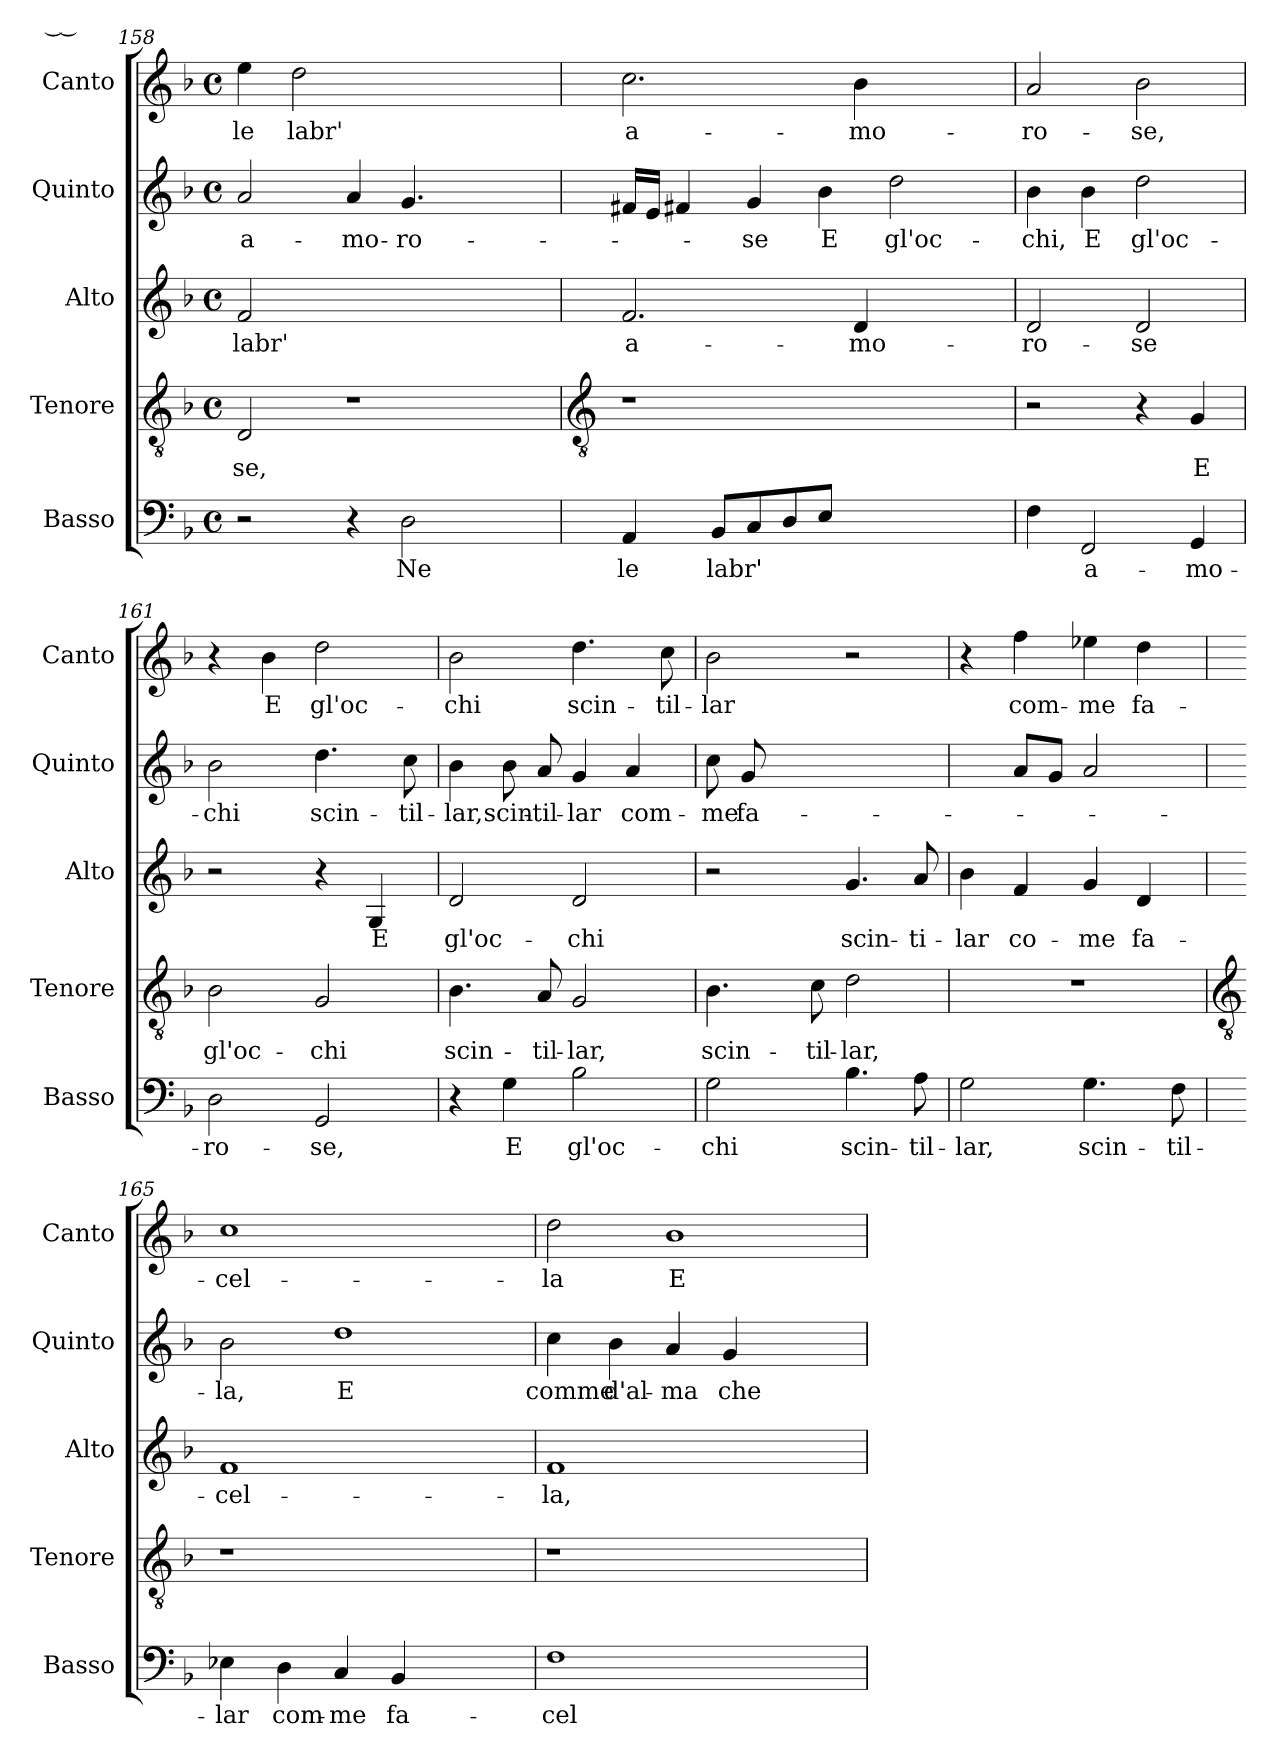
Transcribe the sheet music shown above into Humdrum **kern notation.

**kern	**text	**kern	**text	**kern	**text	**kern	**text	**kern	**text
*part5	*part5	*part4	*part4	*part3	*part3	*part2	*part2	*part1	*part1
*staff5	*staff5	*staff4	*staff4	*staff3	*staff3	*staff2	*staff2	*staff1	*staff1
*I"Basso	*	*I"Tenore	*	*I"Alto	*	*I"Quinto	*	*I"Canto	*
*I'Basso	*	*I'Tenore	*	*I'Alto	*	*I'Quinto	*	*I'Canto	*
!!LO:LB:g=z
*clefF4	*	*clefGv2	*	*clefG2	*	*clefG2	*	*clefG2	*
*k[b-]	*	*k[b-]	*	*k[b-]	*	*k[b-]	*	*k[b-]	*
*F:	*	*F:	*	*F:	*	*F:	*	*F:	*
*M4/4	*	*M4/4	*	*M4/4	*	*M4/4	*	*M4/4	*
*met(c)	*	*met(c)	*	*met(c)	*	*met(c)	*	*met(c)	*
=158A	=158A	=158A	=158A	=158A	=158A	=158A	=158A	=158A	=158A
!	!	!	!LO:LY:b	!	!LO:LY:b	!	!LO:LY:b	!	!LO:LY:b
*	*	*	*	*	*	*	*	*^	*
2r	.	2D	-se,	2f	labr'	2a	a-	4ee	2.ryy	le
!	!	!	!	!	!	!	!	!	!	!LO:LY:b
.	.	.	.	.	.	.	.	2dd	.	labr'
!	!	!	!	!	!	!	!LO:LY:b	!	!	!
4r	.	1r	.	1ryy	.	4a	-mo-	.	.	.
!	!LO:LY:b	!	!	!	!	!	!LO:LY:b	!	!	!
2D	Ne	.	.	.	.	4.g	-ro-	2.ryy	2.ryy	.
.	.	.	.	.	.	4.ryy	.	.	.	.
4ryy	.	.	.	.	.	.	.	.	.	.
*	*	*	*	*	*	*	*	*v	*v	*
!!LO:LB:g=z
=159	=159	=159	=159	=159	=159	=159	=159	=159	=159
*	*	*clefGv2	*	*	*	*	*	*	*
!	!LO:LY:b	!	!	!	!LO:LY:b	!	!	!	!LO:LY:b
4AA	le	1r	.	2.f	a-	16f#XLL	.	2.cc	a-
.	.	.	.	.	.	16eJJ	.	.	.
.	.	.	.	.	.	4f#X	.	.	.
!	!LO:LY:b	!	!	!	!	!	!	!	!
8BB-L	labr'	.	.	.	.	.	.	.	.
!	!	!	!	!	!	!	!LO:LY:b	!	!
8C	.	.	.	.	.	4g	-se	.	.
8D	.	.	.	.	.	.	.	.	.
!	!	!	!	!	!	!	!LO:LY:b	!	!
8EJ	.	.	.	.	.	4b-	E	.	.
!	!	!	!	!	!LO:LY:b	!	!	!	!LO:LY:b
2ryy	.	.	.	4d	-mo-	.	.	4b-	-mo-
!	!	!	!	!	!	!	!LO:LY:b	!	!
.	.	.	.	.	.	2dd	gl'oc-	.	.
.	.	4.ryy	.	4.ryy	.	.	.	4.ryy	.
8ryy	.	.	.	.	.	.	.	.	.
!!LO:LB:g=z
=160	=160	=160	=160	=160	=160	=160	=160	=160	=160
!	!LO:LY:b	!	!	!	!LO:LY:b	!	!LO:LY:b	!	!LO:LY:b
4F	___	2r	.	2d	-ro-	4b-	-chi,	2a	-ro-
!	!LO:LY:b	!	!	!	!	!	!LO:LY:b	!	!
2FF	a-	.	.	.	.	4b-	E	.	.
!	!	!	!	!	!LO:LY:b	!	!LO:LY:b	!	!LO:LY:b
.	.	4r	.	2d	-se	2dd	gl'oc-	2b-	-se,
!	!LO:LY:b	!	!LO:LY:b	!	!	!	!	!	!
4GG	-mo-	4G	E	.	.	.	.	.	.
=161	=161	=161	=161	=161	=161	=161	=161	=161	=161
!	!LO:LY:b	!	!LO:LY:b	!	!	!	!LO:LY:b	!	!
2D	-ro-	2B-	gl'oc-	2r	.	2b-	-chi	4r	.
!	!	!	!	!	!	!	!	!	!LO:LY:b
.	.	.	.	.	.	.	.	4b-	E
!	!LO:LY:b	!	!LO:LY:b	!	!	!	!LO:LY:b	!	!LO:LY:b
2GG	-se,	2G	-chi	4r	.	4.dd	scin-	2dd	gl'oc-
!	!	!	!	!	!LO:LY:b	!	!	!	!
.	.	.	.	4G	E	.	.	.	.
!	!	!	!	!	!	!	!LO:LY:b	!	!
.	.	.	.	.	.	8cc	-til-	.	.
=162	=162	=162	=162	=162	=162	=162	=162	=162	=162
!	!	!	!LO:LY:b	!	!LO:LY:b	!	!LO:LY:b	!	!LO:LY:b
4r	.	4.B-	scin-	2d	gl'oc-	4b-	-lar,	2b-	-chi
!	!LO:LY:b	!	!	!	!	!	!LO:LY:b	!	!
4G	E	.	.	.	.	8b-	scin-	.	.
!	!	!	!LO:LY:b	!	!	!	!LO:LY:b	!	!
.	.	8A	-til-	.	.	8a	-til-	.	.
!	!LO:LY:b	!	!LO:LY:b	!	!LO:LY:b	!	!LO:LY:b	!	!LO:LY:b
2B-	gl'oc-	2G	-lar,	2d	-chi	4g	-lar	4.dd	scin-
!	!	!	!	!	!	!	!LO:LY:b	!	!
.	.	.	.	.	.	4a	com-	.	.
!	!	!	!	!	!	!	!	!	!LO:LY:b
.	.	.	.	.	.	.	.	8cc	-til-
=163	=163	=163	=163	=163	=163	=163	=163	=163	=163
!	!LO:LY:b	!	!LO:LY:b	!	!	!	!LO:LY:b	!	!LO:LY:b
2G	-chi	4.B-	scin-	2r	.	8cc	-me	2b-	-lar
!	!	!	!	!	!	!	!LO:LY:b	!	!
.	.	.	.	.	.	8g	fa-	.	.
!	!	!	!	!	!	!	!LO:LY:b	!	!
.	.	.	.	.	.	[4b-yy	-cel-	.	.
!	!	!	!LO:LY:b	!	!	!	!	!	!
.	.	8c	-til-	.	.	.	.	.	.
!	!LO:LY:b	!	!LO:LY:b	!	!LO:LY:b	!	!	!	!
4.B-	scin-	2d	-lar,	4.g	scin-	2ryy	.	2r	.
!	!LO:LY:b	!	!	!	!LO:LY:b	!	!	!	!
8A	-til-	.	.	8a	-ti-	.	.	.	.
!!LO:LB:g=z
=164	=164	=164	=164	=164	=164	=164	=164	=164	=164
!	!LO:LY:b	!	!	!	!LO:LY:b	!	!	!	!
2G	-lar,	1r	.	4b-	-lar	4b-yy]	.	4r	.
!	!	!	!	!	!LO:LY:b	!	!	!	!LO:LY:b
.	.	.	.	4f	co-	8aL	.	4ff	com-
.	.	.	.	.	.	8gJ	.	.	.
!	!LO:LY:b	!	!	!	!LO:LY:b	!	!	!	!LO:LY:b
4.G	scin-	.	.	4g	-me	2a	.	4ee-X	-me
!	!	!	!	!	!LO:LY:b	!	!	!	!LO:LY:b
.	.	.	.	4d	fa-	.	.	4dd	fa-
!	!LO:LY:b	!	!	!	!	!	!	!	!
8F	-til-	.	.	.	.	.	.	.	.
!!LO:LB:g=z
=165	=165	=165	=165	=165	=165	=165	=165	=165	=165
*	*	*clefGv2	*	*	*	*	*	*	*
!	!LO:LY:b	!	!	!	!LO:LY:b	!	!LO:LY:b	!	!LO:LY:b
4E-X	-lar	1r	.	1f	-cel-	2b-	-la,	1cc	-cel-
!	!LO:LY:b	!	!	!	!	!	!	!	!
4D	com-	.	.	.	.	.	.	.	.
!	!LO:LY:b	!	!	!	!	!	!LO:LY:b	!	!
4C	-me	.	.	.	.	1dd	E	.	.
!	!LO:LY:b	!	!	!	!	!	!	!	!
4BB-	fa-	.	.	.	.	.	.	.	.
2ryy	.	2ryy	.	2ryy	.	.	.	2ryy	.
!!LO:LB:g=z
=166	=166	=166	=166	=166	=166	=166	=166	=166	=166
!	!LO:LY:b	!	!	!	!LO:LY:b	!	!LO:LY:b	!	!LO:LY:b
1F	-cel-	1r	.	1f	-la,	4cc	comme	2dd	-la
!	!	!	!	!	!	!	!LO:LY:b	!	!
.	.	.	.	.	.	4b-	d'al-	.	.
!	!	!	!	!	!	!	!LO:LY:b	!	!LO:LY:b
.	.	.	.	.	.	4a	-ma	1b-	E
!	!	!	!	!	!	!	!LO:LY:b	!	!
.	.	.	.	.	.	4g	che	.	.
2ryy	.	2ryy	.	2ryy	.	2ryy	.	.	.
=	=	=	=	=	=	=	=	=	=
*-	*-	*-	*-	*-	*-	*-	*-	*-	*-
